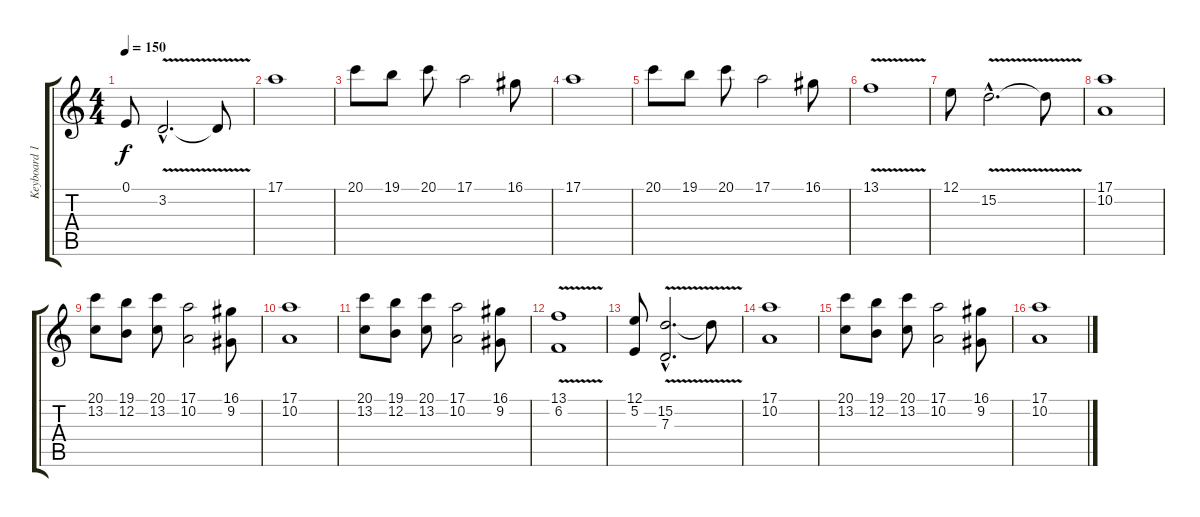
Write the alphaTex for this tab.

\track ("Keyboard 1" "Keyboard 1") {instrument stringensemble1}
\staff {score tabs}
\tuning (E4 B3 G3 D3 A2 E2) {hide}
\ts (4 4)
\tempo 150
\clef g2
\ks aminor
0.1.8{dy f} 3.2{v hac}.2{d} 3.2{t}.8 |
17.1.1 |
20.1.8 19.1.8 20.1.8 17.1.2 16.1.8 |
17.1.1 |
20.1.8 19.1.8 20.1.8 17.1.2 16.1.8 |
13.1{v}.1 |
12.1.8 15.2{v hac}.2{d} 15.2{t}.8 |
(17.1 10.2).1 |
(20.1 13.2).8 (19.1 12.2).8 (20.1 13.2).8 (17.1 10.2).2 (16.1 9.2).8 |
(17.1 10.2).1 |
(20.1 13.2).8 (19.1 12.2).8 (20.1 13.2).8 (17.1 10.2).2 (16.1 9.2).8 |
(13.1{v} 6.2).1 |
(12.1 5.2).8 (15.2{v hac} 7.3{hac}).2{d} 15.2{t}.8 |
(17.1 10.2).1 |
(20.1 13.2).8 (19.1 12.2).8 (20.1 13.2).8 (17.1 10.2).2 (16.1 9.2).8 |
(17.1 10.2).1
